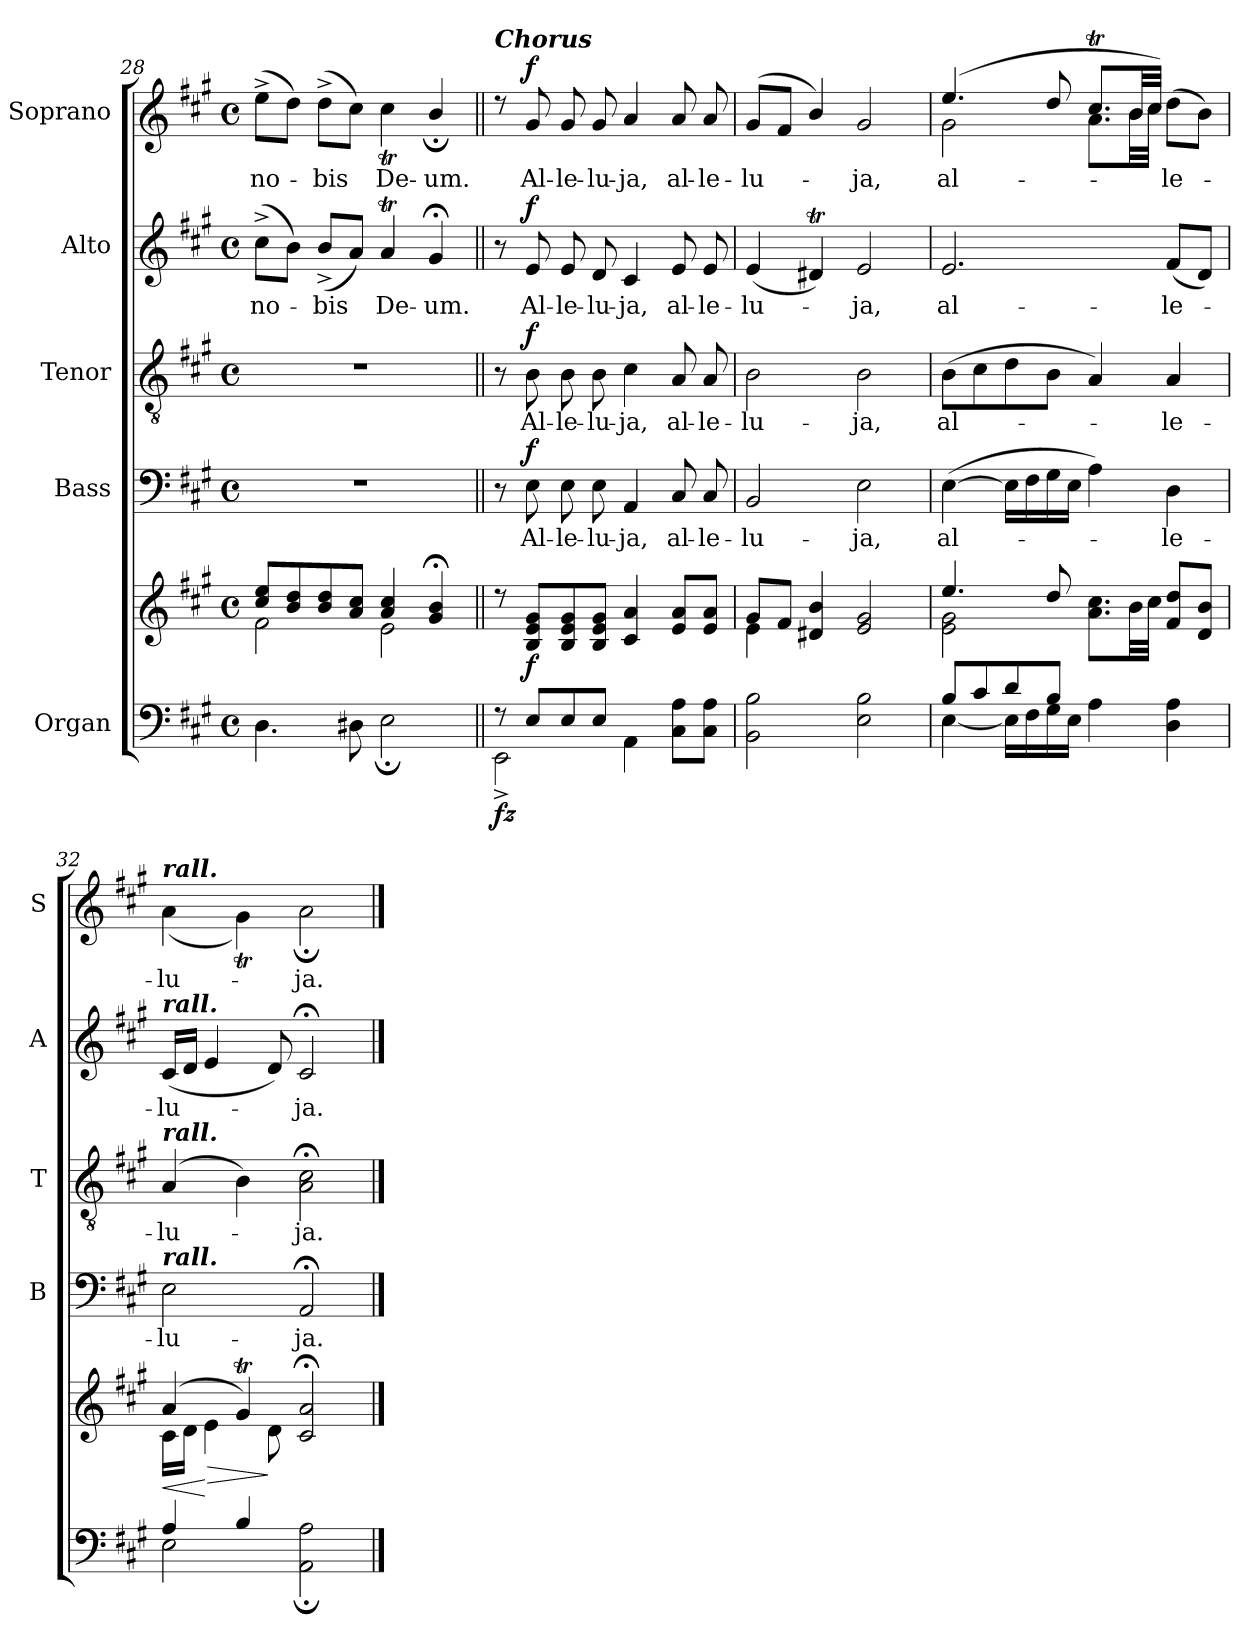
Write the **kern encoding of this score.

**kern	**kern	**dynam	**kern	**text	**dynam	**kern	**text	**dynam	**kern	**text	**dynam	**kern	**text	**dynam
*part5	*part5	*part5	*part4	*part4	*part4	*part3	*part3	*part3	*part2	*part2	*part2	*part1	*part1	*part1
*staff6	*staff5	*staff5/6	*staff4	*staff4	*staff4	*staff3	*staff3	*staff3	*staff2	*staff2	*staff2	*staff1	*staff1	*staff1
*I"Organ	*	*	*I"Bass	*	*	*I"Tenor	*	*	*I"Alto	*	*	*I"Soprano	*	*
*	*	*	*I'B	*	*	*I'T	*	*	*I'A	*	*	*I'S	*	*
!!LO:LB:g=z
*clefF4	*clefG2	*	*clefF4	*	*	*clefGv2	*	*	*clefG2	*	*	*clefG2	*	*
*k[f#c#g#]	*k[f#c#g#]	*	*k[f#c#g#]	*	*	*k[f#c#g#]	*	*	*k[f#c#g#]	*	*	*k[f#c#g#]	*	*
*A:	*A:	*	*A:	*	*	*A:	*	*	*A:	*	*	*A:	*	*
*M4/4	*M4/4	*	*M4/4	*	*	*M4/4	*	*	*M4/4	*	*	*M4/4	*	*
*met(c)	*met(c)	*	*met(c)	*	*	*met(c)	*	*	*met(c)	*	*	*met(c)	*	*
=28	=28	=28	=28	=28	=28	=28	=28	=28	=28	=28	=28	=28	=28	=28
*^	*^	*	*	*	*	*	*	*	*	*	*	*	*	*
!	!	!	!	!	!	!	!	!	!	!	!	!LO:LY:b	!	!	!LO:LY:b	!
*	*	*	*	*	*	*	*	*	*	*	*	*	*	*^	*	*
1ryy	4.D\	8cc#/ 8ee/L	2f#\	.	1r	.	.	1r	.	.	(>8cc#^L	-no-	.	2ryy	(>8ee^L	-no-	.
.	.	8b/ 8dd/	.	.	.	.	.	.	.	.	8bJ)	.	.	.	8ddJ)	.	.
!	!	!	!	!	!	!	!	!	!	!	!	!LO:LY:b	!	!	!	!LO:LY:b	!
.	.	8b/ 8dd/	.	.	.	.	.	.	.	.	(<8b^L	bis	.	.	(>8dd^L	bis	.
.	8D#X\	8a/ 8cc#/J	.	.	.	.	.	.	.	.	8aJ)	.	.	.	8cc#J)	.	.
!	!	!	!	!	!	!	!	!	!	!	!	!LO:LY:b	!	!	!	!LO:LY:b	!
.	2E;<\	4a/ 4cc#/	2e\	.	.	.	.	.	.	.	4aT	De-	.	2ryy	4cc#t	De-	.
!	!	!	!	!	!	!	!	!	!	!	!	!LO:LY:b	!	!	!	!LO:LY:b	!
.	.	4g#;< 4b;<	.	.	.	.	.	.	.	.	4g#;</	-um.	.	.	4b;</	-um.	.
=29||	=29||	=29||	=29||	=29||	=29||	=29||	=29||	=29||	=29||	=29||	=29||	=29||	=29||	=29||	=29||	=29||	=29||
!	!	!	!	!	!	!	!	!	!	!	!	!	!	!LO:TX:a:Bi:t=Chorus	!	!	!
!	!	!	!	!LO:DY:b=2	!	!	!	!	!	!	!	!	!	!	!	!	!
8r	2EE^\	8r	1ryy	fz	8r	.	.	8r	.	.	8r	.	.	8r	1ryy	.	.
!	!	!	!	!LO:DY:b	!	!LO:LY:b	!LO:DY:b	!	!LO:LY:b	!LO:DY:b	!	!LO:LY:b	!LO:DY:b	!	!	!LO:LY:b	!LO:DY:b
8E/L	.	8B 8e 8g#L	.	f	8E	Al-	f	8B	Al-	f	8e	Al-	f	8g#/	.	Al-	f
!	!	!	!	!	!	!LO:LY:b	!	!	!LO:LY:b	!	!	!LO:LY:b	!	!	!	!LO:LY:b	!
8E/	.	8B 8e 8g#	.	.	8E	-le-	.	8B	-le-	.	8e	-le-	.	8g#/	.	-le-	.
!	!	!	!	!	!	!LO:LY:b	!	!	!LO:LY:b	!	!	!LO:LY:b	!	!	!	!LO:LY:b	!
8E/J	.	8B 8e 8g#J	.	.	8E	-lu-	.	8B	-lu-	.	8d	-lu-	.	8g#/	.	-lu-	.
!	!	!	!	!	!	!LO:LY:b	!	!	!LO:LY:b	!	!	!LO:LY:b	!	!	!	!LO:LY:b	!
2ryy	4AA\	4c# 4a	.	.	4AA	-ja,	.	4c#	-ja,	.	4c#	-ja,	.	4a/	.	-ja,	.
!	!	!	!	!	!	!LO:LY:b	!	!	!LO:LY:b	!	!	!LO:LY:b	!	!	!	!LO:LY:b	!
.	8C#\ 8A\L	8e 8aL	.	.	8C#	al-	.	8A	al-	.	8e	al-	.	8a/	.	al-	.
!	!	!	!	!	!	!LO:LY:b	!	!	!LO:LY:b	!	!	!LO:LY:b	!	!	!	!LO:LY:b	!
.	8C#\ 8A\J	8e 8aJ	.	.	8C#	-le-	.	8A	-le-	.	8e	-le-	.	8a/	.	-le-	.
=30	=30	=30	=30	=30	=30	=30	=30	=30	=30	=30	=30	=30	=30	=30	=30	=30	=30
!	!	!	!	!	!	!LO:LY:b	!	!	!LO:LY:b	!	!	!LO:LY:b	!	!	!	!LO:LY:b	!
1ryy	2BB\ 2B\	8g#L	4e\	.	2BB	-lu-	.	2B	-lu-	.	(<4e	-lu-	.	(>8g#/L	1ryy	-lu-	.
.	.	8f#J	.	.	.	.	.	.	.	.	.	.	.	8f#/J	.	.	.
.	.	4d#X 4b	2.ryy	.	.	.	.	.	.	.	4d#Xt)	.	.	4b/)	.	.	.
!	!	!	!	!	!	!LO:LY:b	!	!	!LO:LY:b	!	!	!LO:LY:b	!	!	!	!LO:LY:b	!
.	2E\ 2B\	2e 2g#	.	.	2E	-ja,	.	2B	-ja,	.	2e	ja,	.	2g#/	.	ja,	.
=31	=31	=31	=31	=31	=31	=31	=31	=31	=31	=31	=31	=31	=31	=31	=31	=31	=31
!	!	!	!	!	!	!LO:LY:b	!	!	!LO:LY:b	!	!	!LO:LY:b	!	!	!	!LO:LY:b	!
8B/L	[4E\	4.ee/	2e\ 2g#\	.	(>[4E	al-	.	(>8BL	al-	.	2.e	al-	.	(>4.ee/	2g#\	al-	.
8c#/	.	.	.	.	.	.	.	8c#	.	.	.	.	.	.	.	.	.
8d/	16E\LL]	.	.	.	16ELL]	.	.	8d	.	.	.	.	.	.	.	.	.
.	16F#\	.	.	.	16F#	.	.	.	.	.	.	.	.	.	.	.	.
8B/J	16G#\	8dd/	.	.	16G#	.	.	8BJ	.	.	.	.	.	8dd/	.	.	.
.	16E\JJ	.	.	.	16EJJ	.	.	.	.	.	.	.	.	.	.	.	.
2ryy	4A\	8.a 8.cc#L	2ryy	.	4A)	.	.	4A)	.	.	.	.	.	8.cc#t/L	8.aL	.	.
.	.	32bLL	.	.	.	.	.	.	.	.	.	.	.	32b/LL	32bLL	.	.
.	.	32cc#JJJ	.	.	.	.	.	.	.	.	.	.	.	32cc#/JJJ)	32cc#JJJ	.	.
!	!	!	!	!	!	!LO:LY:b	!	!	!LO:LY:b	!	!	!LO:LY:b	!	!	!	!LO:LY:b	!
.	4D\ 4A\	8f# 8ddL	.	.	4D	le-	.	4A	le-	.	(<8f#L	-le-	.	4ryy	(>8ddL	le-	.
.	.	8d 8bJ	.	.	.	.	.	.	.	.	8dJ)	.	.	.	8bJ)	.	.
=32	=32	=32	=32	=32	=32	=32	=32	=32	=32	=32	=32	=32	=32	=32	=32	=32	=32
!	!	!	!	!	!	!	!	!	!	!	!	!	!	!LO:TX:a:Bi:t=rall.	!	!	!
!	!	!	!	!	!	!	!	!	!	!	!LO:TX:a:Bi:t=rall.	!	!	!	!	!	!
!	!	!	!	!	!	!	!	!LO:TX:a:Bi:t=rall.	!	!	!	!	!	!	!	!	!
!	!	!	!	!	!LO:TX:a:Bi:t=rall.	!	!	!	!	!	!	!	!	!	!	!	!
!	!	!	!	!LO:HP:b	!	!LO:LY:b	!	!	!LO:LY:b	!	!	!LO:LY:b	!	!	!	!LO:LY:b	!
4A/	2E\	(>4a	16c#\LL	<	2E	-lu-	.	(<4A	-lu-	.	(<16c#LL	lu-	.	1ryy	(<4a	lu-	.
.	.	.	16d\JJ	.	.	.	.	.	.	.	16dJJ	.	.	.	.	.	.
!	!	!	!	!LO:HP:n=1:b	!	!	!	!	!	!	!	!	!	!	!	!	!
.	.	.	4e\	[ >	.	.	.	.	.	.	4e	.	.	.	.	.	.
4B/	.	4g#t)	.	.	.	.	.	4B)	.	.	.	.	.	.	4g#t)	.	.
.	.	.	8d\	]	.	.	.	.	.	.	8d)	.	.	.	.	.	.
!	!	!	!	!	!	!LO:LY:b	!	!	!LO:LY:b	!	!	!LO:LY:b	!	!	!	!LO:LY:b	!
2ryy	2AA\; 2A\;	2c#;< 2a;<	2ryy	.	2AA;<	-ja.	.	2A;< 2c#;<	ja.	.	2c#;<	ja.	.	.	2a;<	ja.	.
*v	*v	*	*	*	*	*	*	*	*	*	*	*	*	*v	*v	*	*
*	*v	*v	*	*	*	*	*	*	*	*	*	*	*	*	*
==	==	==	==	==	==	==	==	==	==	==	==	==	==	==
*-	*-	*-	*-	*-	*-	*-	*-	*-	*-	*-	*-	*-	*-	*-
